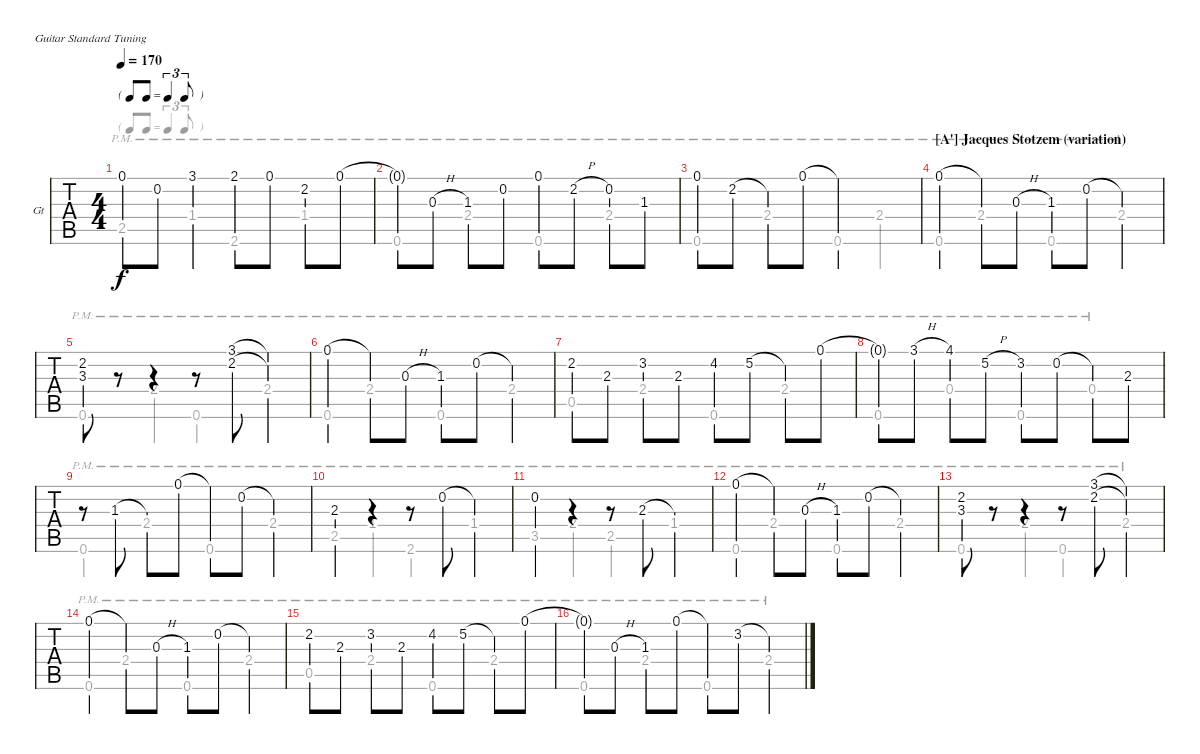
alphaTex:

\bracketExtendMode nobrackets
\firstSystemTrackNameOrientation horizontal
\otherSystemsTrackNameOrientation horizontal
\track ("Guitar" "Gt") {instrument electricguitarjazz}
\staff {tabs}
\tuning (E4 B3 G3 D3 A2 E2)
\voice
\ts (4 4)
\tf triplet8th
\tempo 170
\clef g2
\ks e
0.1{t}.8{dy f} 0.2.8 3.1.4 2.1.8 0.1.8 2.2.8 0.1.8 |
0.1{t}.8 0.3{h}.8 1.3.8 0.2.8 0.1.8 2.2{h}.8 0.2.8 1.3.8 |
0.1.8 2.2.8 2.2{t}.8 0.1.8 0.1{t}.2 |
\section ("A'" "Jacques Stotzem (variation)")
0.1.4 0.1{t}.8 0.3{h}.8 1.3.8 0.2.8 0.2{t}.4 |
(2.2 3.3).8 r.8 r.4 r.8 (2.2 3.1).8 (3.1{t} 2.2{t}).4 |
0.1.4 0.1{t}.8 0.3{h}.8 1.3.8 0.2.8 0.2{t}.4 |
2.2.8 2.3.8 3.2.8 2.3.8 4.2.8 5.2.8 5.2{t}.8 0.1.8 |
0.1{t}.8 3.1{h}.8 4.1.8 5.2{h}.8 3.2.8 0.2.8 0.2{t}.8 2.3.8 |
r.8 1.3.8 1.3{t}.8 0.1.8 0.1{t}.8 0.2.8 0.2{t}.4 |
2.3.4 r.4 r.8 0.2.8 0.2{t}.4 |
0.2.4 r.4 r.8 2.3.8 2.3{t}.4 |
0.1.4 0.1{t}.8 0.3{h}.8 1.3.8 0.2.8 0.2{t}.4 |
(2.2 3.3).8 r.8 r.4 r.8 (2.2 3.1).8 (3.1{t} 2.2{t}).4 |
0.1.4 0.1{t}.8 0.3{h}.8 1.3.8 0.2.8 0.2{t}.4 |
2.2.8 2.3.8 3.2.8 2.3.8 4.2.8 5.2.8 5.2{t}.8 0.1.8 |
0.1{t}.8 0.3{h}.8 1.3.8 0.1.8 0.1{t}.8 3.2.8 3.2{t}.4
\voice
\clef g2
\ottava regular
\simile none
\ks e
2.5{pm}.4{dy f} 1.4{pm}.4 2.6{pm}.4 1.4{pm}.4 |
0.6{pm}.4 2.4{pm}.4 0.6{pm}.4 2.4{pm}.4 |
0.6{pm}.4 2.4{pm}.4 0.6{pm}.4 2.4{pm}.4 |
0.6{pm}.4 2.4{pm}.4 0.6{pm}.4 2.4{pm}.4 |
0.6{pm}.4 2.4{pm}.4 0.6{pm}.4 2.4{pm}.4 |
0.6{pm}.4 2.4{pm}.4 0.6{pm}.4 2.4{pm}.4 |
0.5{pm}.4 2.4{pm}.4 0.6{pm}.4 2.4{pm}.4 |
0.6{pm}.4 0.4{pm}.4 0.6{pm}.4 0.4{pm}.4 |
0.6{pm}.4 2.4{pm}.4 0.6{pm}.4 2.4{pm}.4 |
2.5{pm}.4 1.4{pm}.4 2.6{pm}.4 1.4{pm}.4 |
3.5{pm}.4 2.4{pm}.4 2.5{pm}.4 1.4{pm}.4 |
0.6{pm}.4 2.4{pm}.4 0.6{pm}.4 2.4{pm}.4 |
0.6{pm}.4 2.4{pm}.4 0.6{pm}.4 2.4{pm}.4 |
0.6{pm}.4 2.4{pm}.4 0.6{pm}.4 2.4{pm}.4 |
0.5{pm}.4 2.4{pm}.4 0.6{pm}.4 2.4{pm}.4 |
0.6{pm}.4 2.4{pm}.4 0.6{pm}.4 2.4{pm}.4
